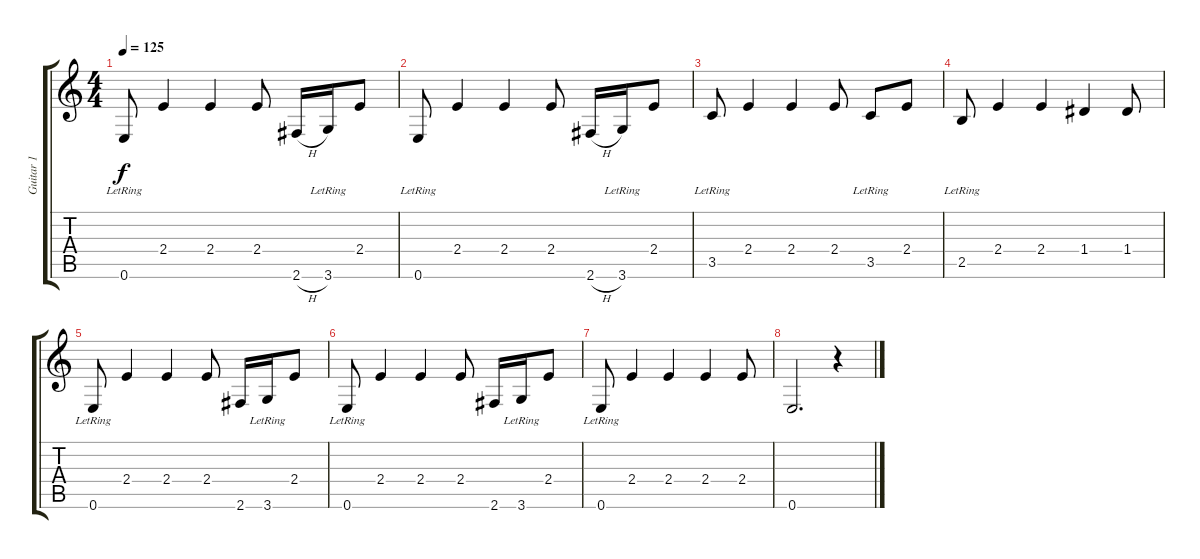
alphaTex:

\track ("Guitar 1" "Guitar 1") {instrument electricguitarclean}
\staff {score tabs}
\tuning (E4 B3 G3 D3 A2 E2) {hide}
\ts (4 4)
\tempo 125
\clef g2
\ks c
0.6{lr}.8{dy f} 2.4.4 2.4.4 2.4.8 2.6{h}.16 3.6{lr}.16 2.4.8 |
0.6{lr}.8 2.4.4 2.4.4 2.4.8 2.6{h}.16 3.6{lr}.16 2.4.8 |
3.5{lr}.8 2.4.4 2.4.4 2.4.8 3.5{lr}.8 2.4.8 |
2.5{lr}.8 2.4.4 2.4.4 1.4.4 1.4.8 |
0.6{lr}.8 2.4.4 2.4.4 2.4.8 2.6.16 3.6{lr}.16 2.4.8 |
0.6{lr}.8 2.4.4 2.4.4 2.4.8 2.6.16 3.6{lr}.16 2.4.8 |
0.6{lr}.8 2.4.4 2.4.4 2.4.4 2.4.8 |
0.6.2{d} r.4
